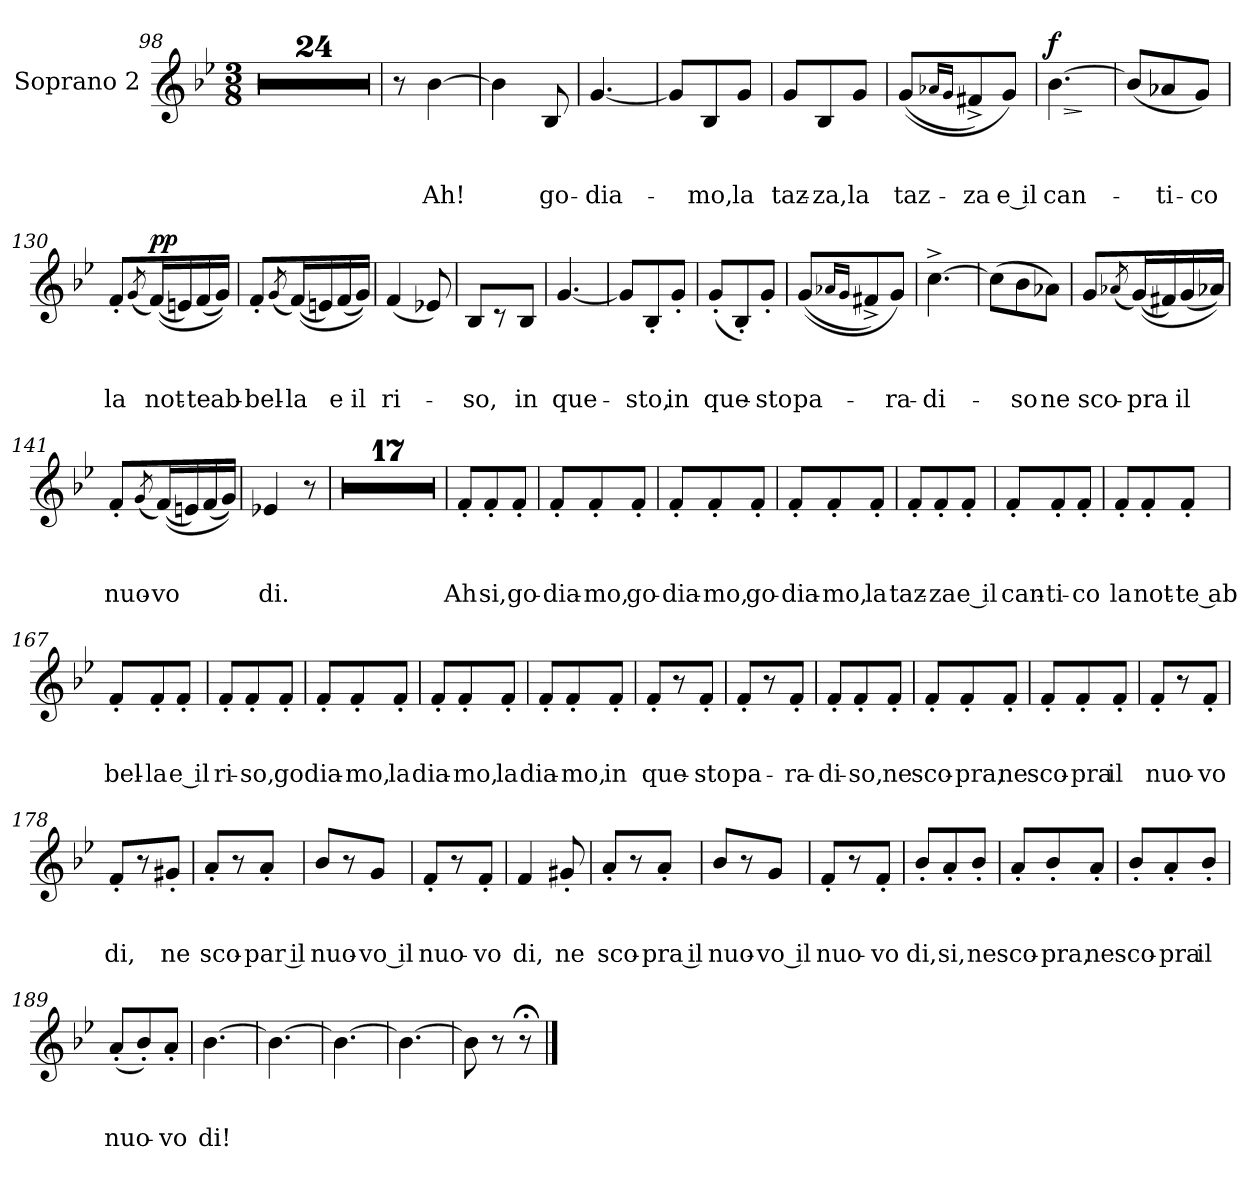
**kern	**text	**text	**text	**dynam
*part1	*part1	*part1	*part1	*part1
*staff1	*staff1	*staff1	*staff1	*staff1
*I"Soprano 2	*	*	*	*
*I'S.2	*	*	*	*
*clefG2	*	*	*	*
*k[b-e-]	*	*	*	*
*B-:	*	*	*	*
*M3/8	*	*	*	*
=98	=98	=98	=98	=98
4.r	.	.	.	.
=99	=99	=99	=99	=99
4.r	.	.	.	.
=100	=100	=100	=100	=100
4.r	.	.	.	.
=101	=101	=101	=101	=101
4.r	.	.	.	.
=102	=102	=102	=102	=102
4.r	.	.	.	.
=103	=103	=103	=103	=103
4.r	.	.	.	.
=104	=104	=104	=104	=104
4.r	.	.	.	.
=105	=105	=105	=105	=105
4.r	.	.	.	.
!!LO:LB:g=z
=106	=106	=106	=106	=106
4.r	.	.	.	.
=107	=107	=107	=107	=107
4.r	.	.	.	.
=108	=108	=108	=108	=108
4.r	.	.	.	.
=109	=109	=109	=109	=109
4.r	.	.	.	.
=110	=110	=110	=110	=110
4.r	.	.	.	.
=111	=111	=111	=111	=111
4.r	.	.	.	.
=112	=112	=112	=112	=112
4.r	.	.	.	.
=113	=113	=113	=113	=113
4.r	.	.	.	.
=114	=114	=114	=114	=114
4.r	.	.	.	.
!!LO:PB:g=z
=115	=115	=115	=115	=115
4.r	.	.	.	.
=116	=116	=116	=116	=116
4.r	.	.	.	.
=117	=117	=117	=117	=117
4.r	.	.	.	.
=118	=118	=118	=118	=118
4.r	.	.	.	.
=119	=119	=119	=119	=119
4.r	.	.	.	.
=120	=120	=120	=120	=120
4.r	.	.	.	.
=121	=121	=121	=121	=121
4.r	.	.	.	.
=122	=122	=122	=122	=122
8r	.	.	.	.
[4b-\	.	.	-Ah!	.
!!LO:PB:g=z
=123	=123	=123	=123	=123
4b-\]	.	.	.	.
8B-/	.	.	go-	.
=124	=124	=124	=124	=124
[4.g/	.	.	-dia-	.
=125	=125	=125	=125	=125
8g/L]	.	.	.	.
8B-/	.	.	-mo,	.
8g/J	.	.	la	.
=126	=126	=126	=126	=126
8g/L	.	.	taz-	.
8B-/	.	.	-za,	.
8g/J	.	.	la	.
=127	=127	=127	=127	=127
((8g/L	.	.	taz-	.
16qa-X/LL	.	.	.	.
16qg/JJ	.	.	.	.
8f#X^/)	.	.	-za	.
8g/J)	.	.	e il	.
=128	=128	=128	=128	=128
!	!	!	!	!LO:HP:b
!	!	!	!	!LO:DY:n=1:a
[4.b-\	.	.	can-	> f
.	.	.	.	]
=129	=129	=129	=129	=129
(>8b-/L]	.	.	.	.
8a-X/	.	.	-ti-	.
8g/J)	.	.	-co	.
=130	=130	=130	=130	=130
8f'/L	.	.	la	.
(>8qg/	.	.	.	.
!	!	!	!	!LO:DY:a
(>(>16f/L)	.	.	not-	pp
16en/)	.	.	.	.
(16f/	.	.	-te	.
16g/JJ))	.	.	ab-	.
!!LO:PB:g=z
=131	=131	=131	=131	=131
8f'/L	.	.	-bel-	.
(>8qg/	.	.	.	.
(>(>16f/L)	.	.	-la	.
16en/)	.	.	.	.
(16f/	.	.	e	.
16g/JJ))	.	.	il	.
=132	=132	=132	=132	=132
(4f/	.	.	ri-	.
8e-X/)	.	.	.	.
=133	=133	=133	=133	=133
8B-/L	.	.	-so,	.
8r	.	.	.	.
8B-/J	.	.	in	.
=134	=134	=134	=134	=134
[4.g/	.	.	que-	.
=135	=135	=135	=135	=135
8g/L]	.	.	.	.
8B-'/	.	.	-sto,	.
8g'/J	.	.	in	.
=136	=136	=136	=136	=136
(8g'/L	.	.	que-	.
8B-'/)	.	.	.	.
8g'/J	.	.	-sto	.
=137	=137	=137	=137	=137
((8g/L	.	.	pa-	.
16qa-X/LL	.	.	.	.
16qg/JJ	.	.	.	.
8f#X^/)	.	.	.	.
8g/J)	.	.	-ra-	.
=138	=138	=138	=138	=138
[4.cc^\	.	.	-di-	.
=139	=139	=139	=139	=139
(>8cc\L]	.	.	.	.
8b-\	.	.	-so	.
8a-X\J)	.	.	ne	.
!!LO:PB:g=z
=140	=140	=140	=140	=140
8g/L	.	.	sco-	.
(>8qa-X/	.	.	.	.
(>(>16g/L)	.	.	-pra	.
16f#X/)	.	.	.	.
(16g/	.	.	il	.
16a-/JJ))	.	.	.	.
=141	=141	=141	=141	=141
8f'/L	.	.	nuo-	.
(>8qg/	.	.	.	.
(>(>16f/L)	.	.	-vo	.
16en/)	.	.	.	.
(16f/	.	.	.	.
16g/JJ))	.	.	.	.
=142	=142	=142	=142	=142
4e-X/	.	.	di.	.
8r	.	.	.	.
=143	=143	=143	=143	=143
4.r	.	.	.	.
=144	=144	=144	=144	=144
4.r	.	.	.	.
=145	=145	=145	=145	=145
4.r	.	.	.	.
=146	=146	=146	=146	=146
4.r	.	.	.	.
=147	=147	=147	=147	=147
4.r	.	.	.	.
!!LO:PB:g=z
=148	=148	=148	=148	=148
4.r	.	.	.	.
=149	=149	=149	=149	=149
4.r	.	.	.	.
=150	=150	=150	=150	=150
4.r	.	.	.	.
=151	=151	=151	=151	=151
4.r	.	.	.	.
=152	=152	=152	=152	=152
4.r	.	.	.	.
=153	=153	=153	=153	=153
4.r	.	.	.	.
=154	=154	=154	=154	=154
4.r	.	.	.	.
=155	=155	=155	=155	=155
4.r	.	.	.	.
=156	=156	=156	=156	=156
4.r	.	.	.	.
!!LO:PB:g=z
=157	=157	=157	=157	=157
4.r	.	.	.	.
=158	=158	=158	=158	=158
4.r	.	.	.	.
=159	=159	=159	=159	=159
4.r	.	.	.	.
=160	=160	=160	=160	=160
8f'/L	.	.	Ah	.
8f'/	.	.	si,	.
8f'/J	.	.	go-	.
=161	=161	=161	=161	=161
8f'/L	.	.	-dia-	.
8f'/	.	.	-mo,	.
8f'/J	.	.	go-	.
=162	=162	=162	=162	=162
8f'/L	.	.	-dia-	.
8f'/	.	.	-mo,	.
8f'/J	.	.	go-	.
=163	=163	=163	=163	=163
8f'/L	.	.	-dia-	.
8f'/	.	.	-mo,	.
8f'/J	.	.	la	.
!!LO:PB:g=z
=164	=164	=164	=164	=164
8f'/L	.	.	taz-	.
8f'/	.	.	-za	.
8f'/J	.	.	e il	.
=165	=165	=165	=165	=165
8f'/L	.	.	can-	.
8f'/	.	.	-ti-	.
8f'/J	.	.	-co	.
=166	=166	=166	=166	=166
8f'/L	.	.	la	.
8f'/	.	.	not-	.
8f'/J	.	.	te ab	.
=167	=167	=167	=167	=167
8f'/L	.	.	bel-	.
8f'/	.	.	-la	.
8f'/J	.	.	e il	.
=168	=168	=168	=168	=168
8f'/L	.	.	ri-	.
8f'/	.	.	-so,	.
8f'/J	.	.	go	.
=169	=169	=169	=169	=169
8f'/L	.	.	dia-	.
8f'/	.	.	-mo,	.
8f'/J	.	.	la	.
=170	=170	=170	=170	=170
8f'/L	.	.	dia-	.
8f'/	.	.	-mo,	.
8f'/J	.	.	la	.
!!LO:PB:g=z
=171	=171	=171	=171	=171
8f'/L	.	.	dia-	.
8f'/	.	.	-mo,	.
8f'/J	.	.	in	.
=172	=172	=172	=172	=172
8f'/L	.	.	que-	.
8r	.	.	.	.
8f'/J	.	.	-sto	.
=173	=173	=173	=173	=173
8f'/L	.	.	pa-	.
8r	.	.	.	.
8f'/J	.	.	-ra-	.
=174	=174	=174	=174	=174
8f'/L	.	.	-di-	.
8f'/	.	.	-so,	.
8f'/J	.	.	ne	.
=175	=175	=175	=175	=175
8f'/L	.	.	sco-	.
8f'/	.	.	-pra,	.
8f'/J	.	.	ne	.
=176	=176	=176	=176	=176
8f'/L	.	.	sco-	.
8f'/	.	.	-pra	.
8f'/J	.	.	il	.
!!LO:PB:g=z
=177	=177	=177	=177	=177
8f'/L	.	.	nuo-	.
8r	.	.	.	.
8f'/J	.	.	-vo	.
=178	=178	=178	=178	=178
8f'/L	.	.	di,	.
8r	.	.	.	.
8g#X'/J	.	.	ne	.
=179	=179	=179	=179	=179
8a'/L	.	.	sco-	.
8r	.	.	.	.
8a'/J	.	.	par il	.
=180	=180	=180	=180	=180
8b-/L	.	.	nuo-	.
8r	.	.	.	.
8g/J	.	.	vo il	.
=181	=181	=181	=181	=181
8f'/L	.	.	nuo-	.
8r	.	.	.	.
8f'/J	.	.	-vo	.
=182	=182	=182	=182	=182
4f/	.	.	di,	.
8g#X'/	.	.	ne	.
!!LO:PB:g=z
=183	=183	=183	=183	=183
8a'/L	.	.	sco-	.
8r	.	.	.	.
8a'/J	.	.	pra il	.
=184	=184	=184	=184	=184
8b-/L	.	.	nuo-	.
8r	.	.	.	.
8g/J	.	.	vo il	.
=185	=185	=185	=185	=185
8f'/L	.	.	nuo-	.
8r	.	.	.	.
8f'/J	.	.	-vo	.
=186	=186	=186	=186	=186
8b-'/L	.	.	di,	.
8a'/	.	.	si,	.
8b-'/J	.	.	ne	.
=187	=187	=187	=187	=187
8a'/L	.	.	sco-	.
8b-'/	.	.	-pra,	.
8a'/J	.	.	ne	.
=188	=188	=188	=188	=188
8b-'/L	.	.	sco-	.
8a'/	.	.	-pra	.
8b-'/J	.	.	il	.
=189	=189	=189	=189	=189
(8a'/L	.	.	nuo-	.
8b-'/)	.	.	.	.
8a'/J	.	.	-vo	.
!!LO:PB:g=z
=190	=190	=190	=190	=190
[4.b-\	.	.	di!	.
=191	=191	=191	=191	=191
4.b-\_	.	.	.	.
=192	=192	=192	=192	=192
4.b-\_	.	.	.	.
=193	=193	=193	=193	=193
4.b-\_	.	.	.	.
=194	=194	=194	=194	=194
8b-\]	.	.	.	.
8r	.	.	.	.
8r;<	.	.	.	.
==	==	==	==	==
*-	*-	*-	*-	*-
